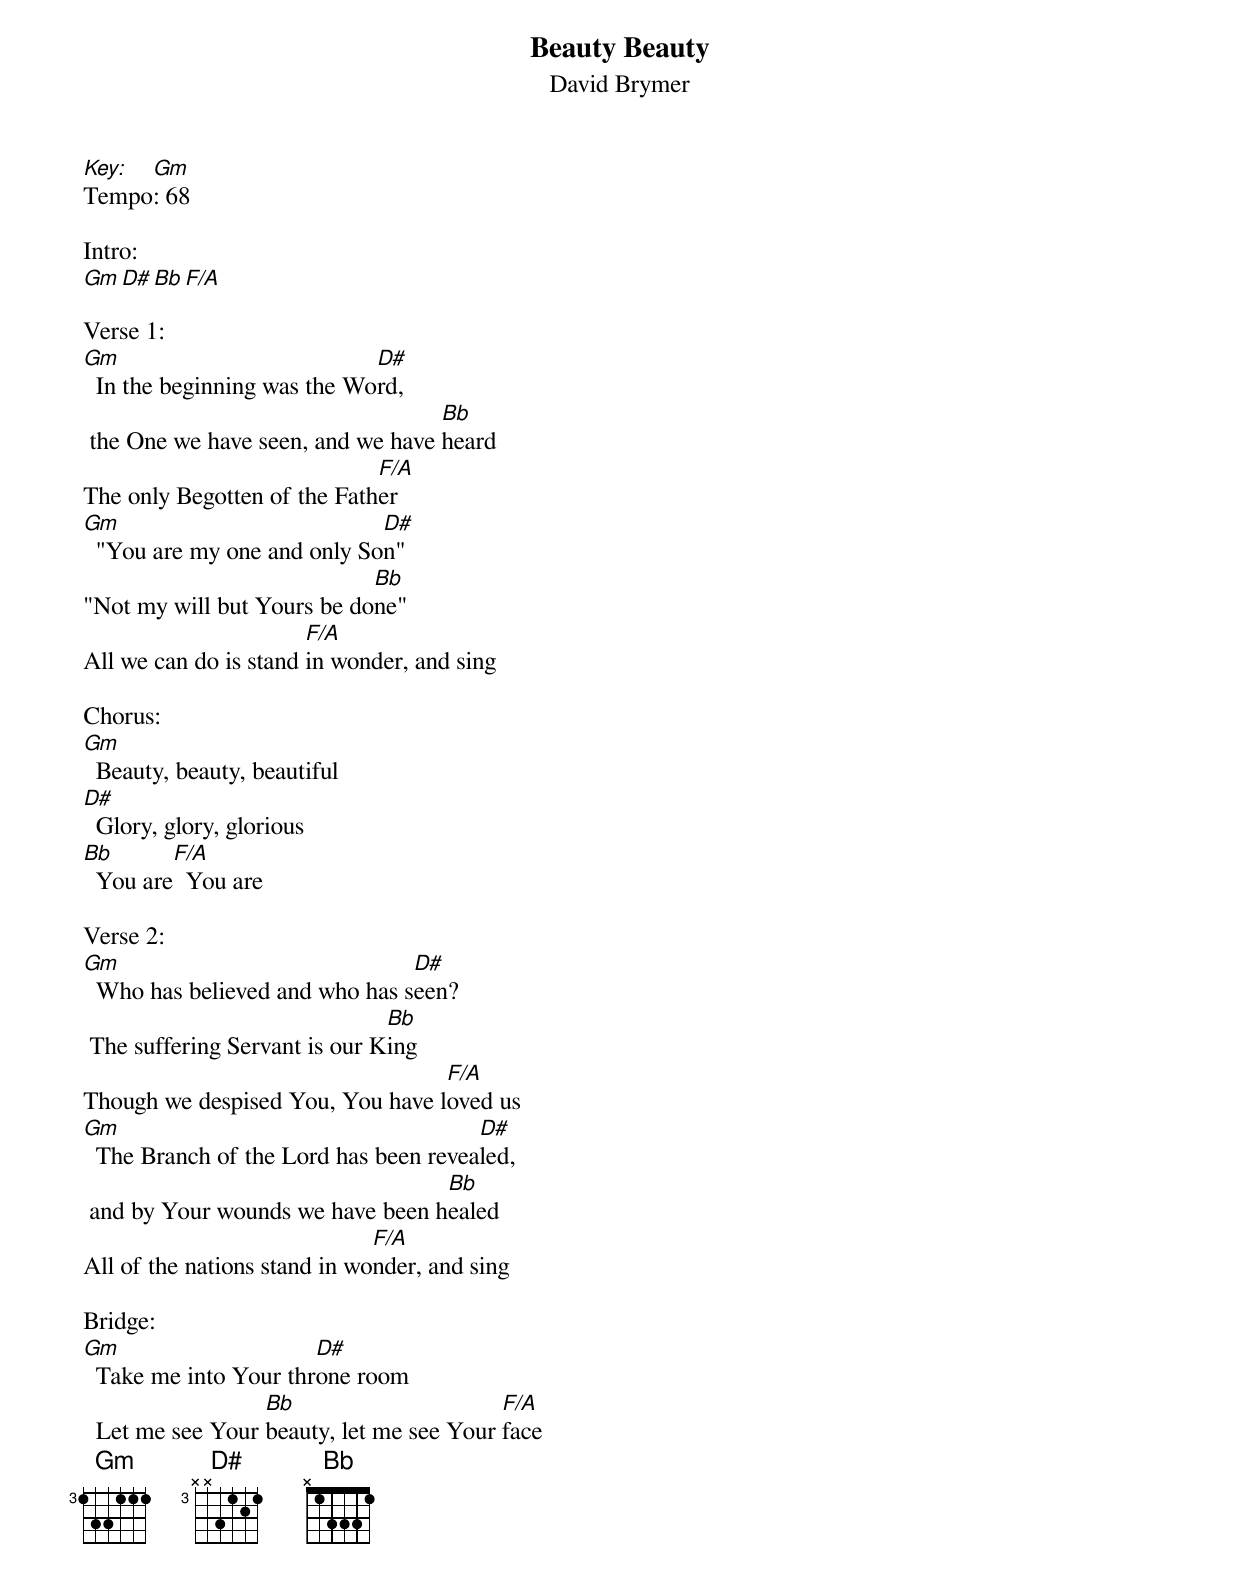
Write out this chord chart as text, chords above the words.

Beauty Beauty
David Brymer
Key: Gm
Tempo: 68

Intro:
Gm D# Bb F/A

Verse 1:
Gm                           D#
  In the beginning was the Word,
                                   Bb
 the One we have seen, and we have heard
                             F/A
The only Begotten of the Father
Gm                           D#
  "You are my one and only Son"
                            Bb
"Not my will but Yours be done"
                       F/A
All we can do is stand in wonder, and sing

Chorus:
Gm
  Beauty, beauty, beautiful
D#
  Glory, glory, glorious
Bb       F/A
  You are  You are

Verse 2:
Gm                              D#
  Who has believed and who has seen?
                               Bb
 The suffering Servant is our King
                                  F/A
Though we despised You, You have loved us
Gm                                     D#
  The Branch of the Lord has been revealed,
                                  Bb
 and by Your wounds we have been healed
                              F/A
All of the nations stand in wonder, and sing

Bridge:
Gm                     D#
  Take me into Your throne room
                  Bb                      F/A
  Let me see Your beauty, let me see Your face
